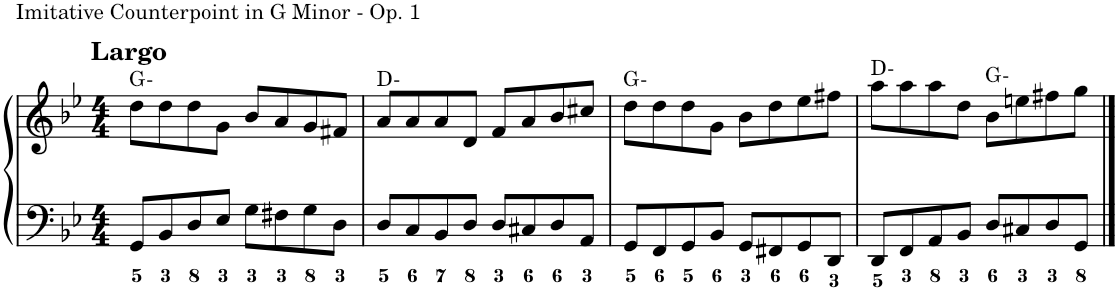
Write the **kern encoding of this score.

**kern	**kern
*part1	*part1
*staff2	*staff1
*I"Piano	*
*I'Pno.	*
*clefF4	*clefG2
*k[b-e-]	*k[b-e-]
*M4/4	*M4/4
=1	=1
!	!LO:TX:a:t=Imitative Counterpoint in G Minor - Op. 1
!	!LO:TX:a:B:t=Largo
!	!LO:TX:a:t=G-
!LO:TX:a:t=Imitative Counterpoint in G Minor - Op. 1	!
8GG/L	8dd\L
8BB-/	8dd\
8D/	8dd\
8E-/J	8g\J
8G\L	8b-/L
8F#X\	8a/
8G\	8g/
8D\J	8f#X/J
=2	=2
!	!LO:TX:a:t=D-
8D/L	8a/L
8C/	8a/
8BB-/	8a/
8D/J	8d/J
8D/L	8f/L
8C#X/	8a/
8D/	8b-/
8AA/J	8cc#X/J
=3	=3
!	!LO:TX:a:t=G-
8GG/L	8dd\L
8FF/	8dd\
8GG/	8dd\
8BB-/J	8g\J
8GG/L	8b-\L
8FF#X/	8dd\
8GG/	8ee-\
8DD/J	8ff#X\J
=4	=4
!	!LO:TX:a:t=D-
8DD/L	8aa\L
8FF/	8aa\
8AA/	8aa\
8BB-/J	8dd\J
!	!LO:TX:a:t=G-
8D/L	8b-\L
8C#X/	8een\
8D/	8ff#X\
8GG/J	8gg\J
==	==
*-	*-
